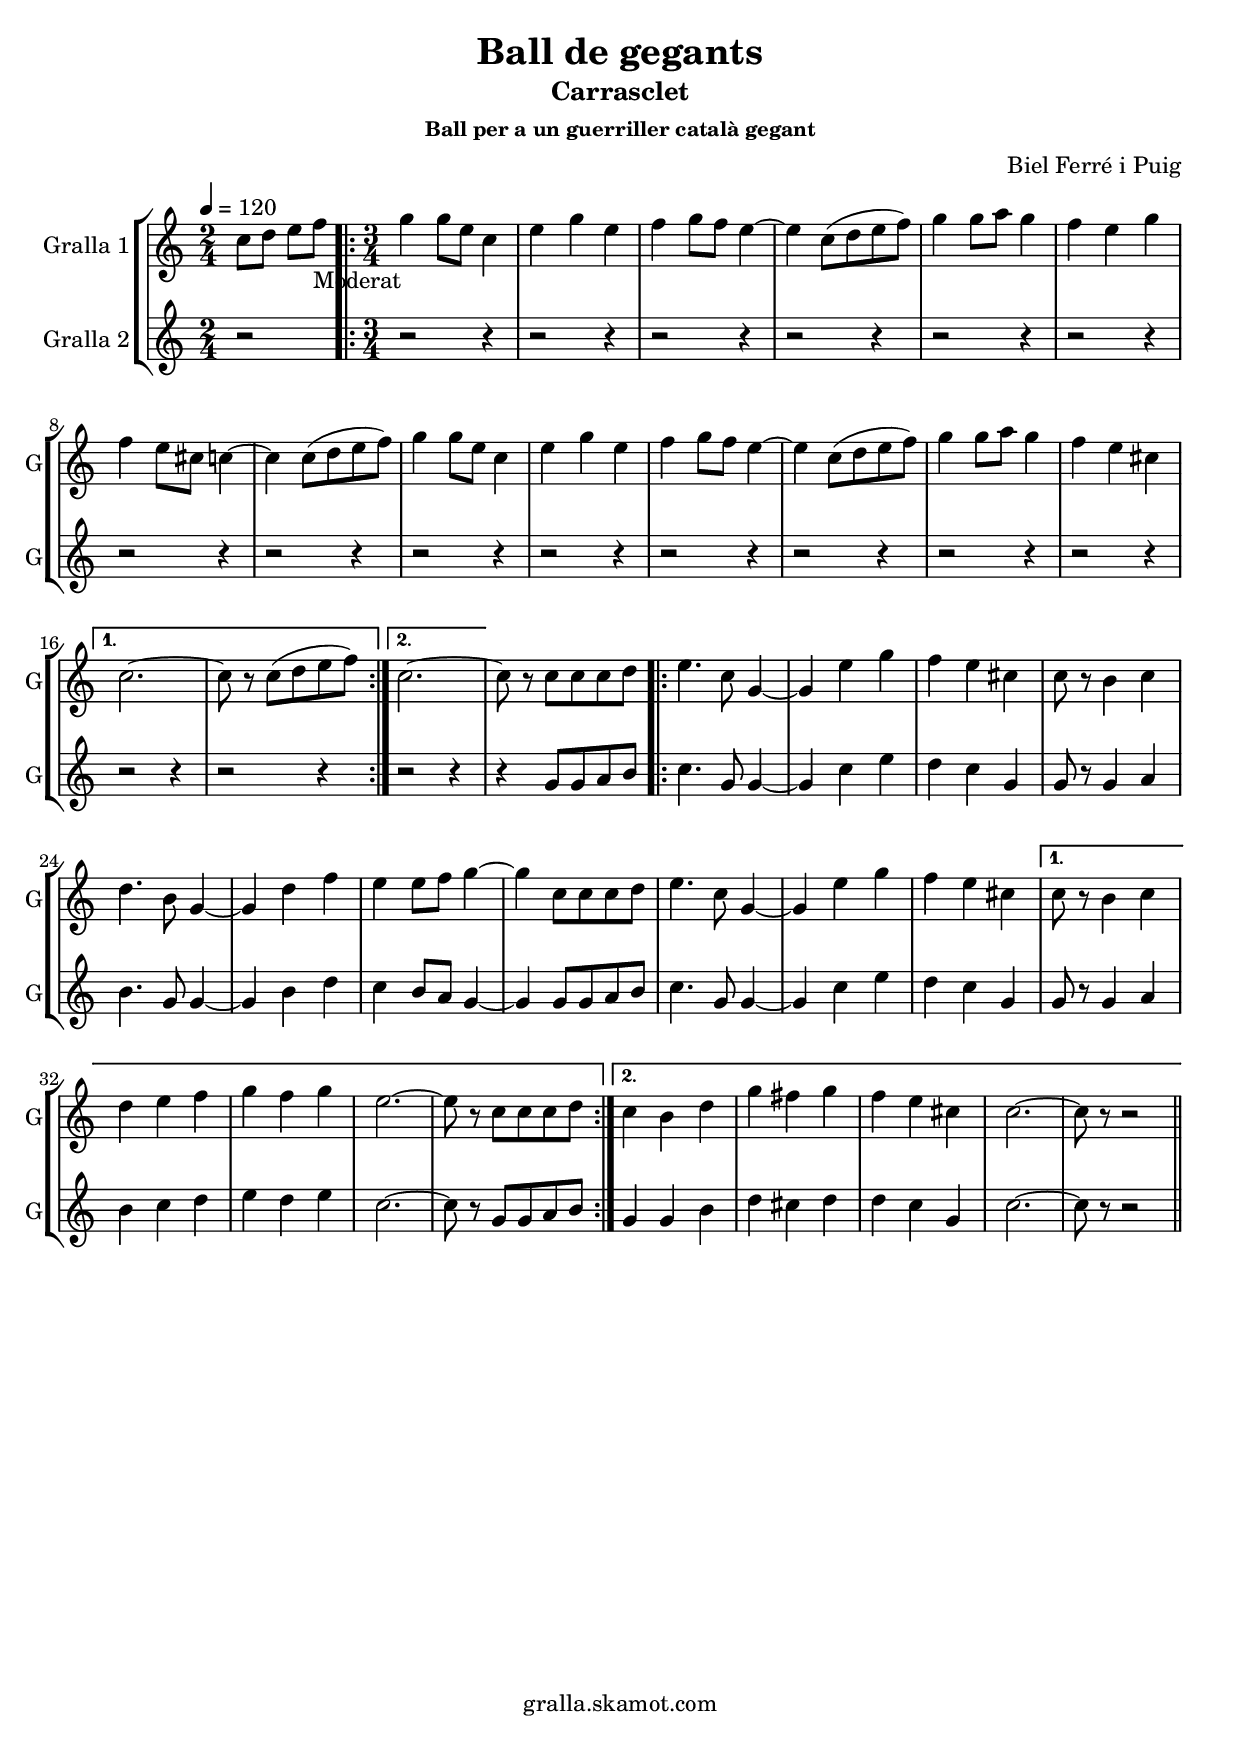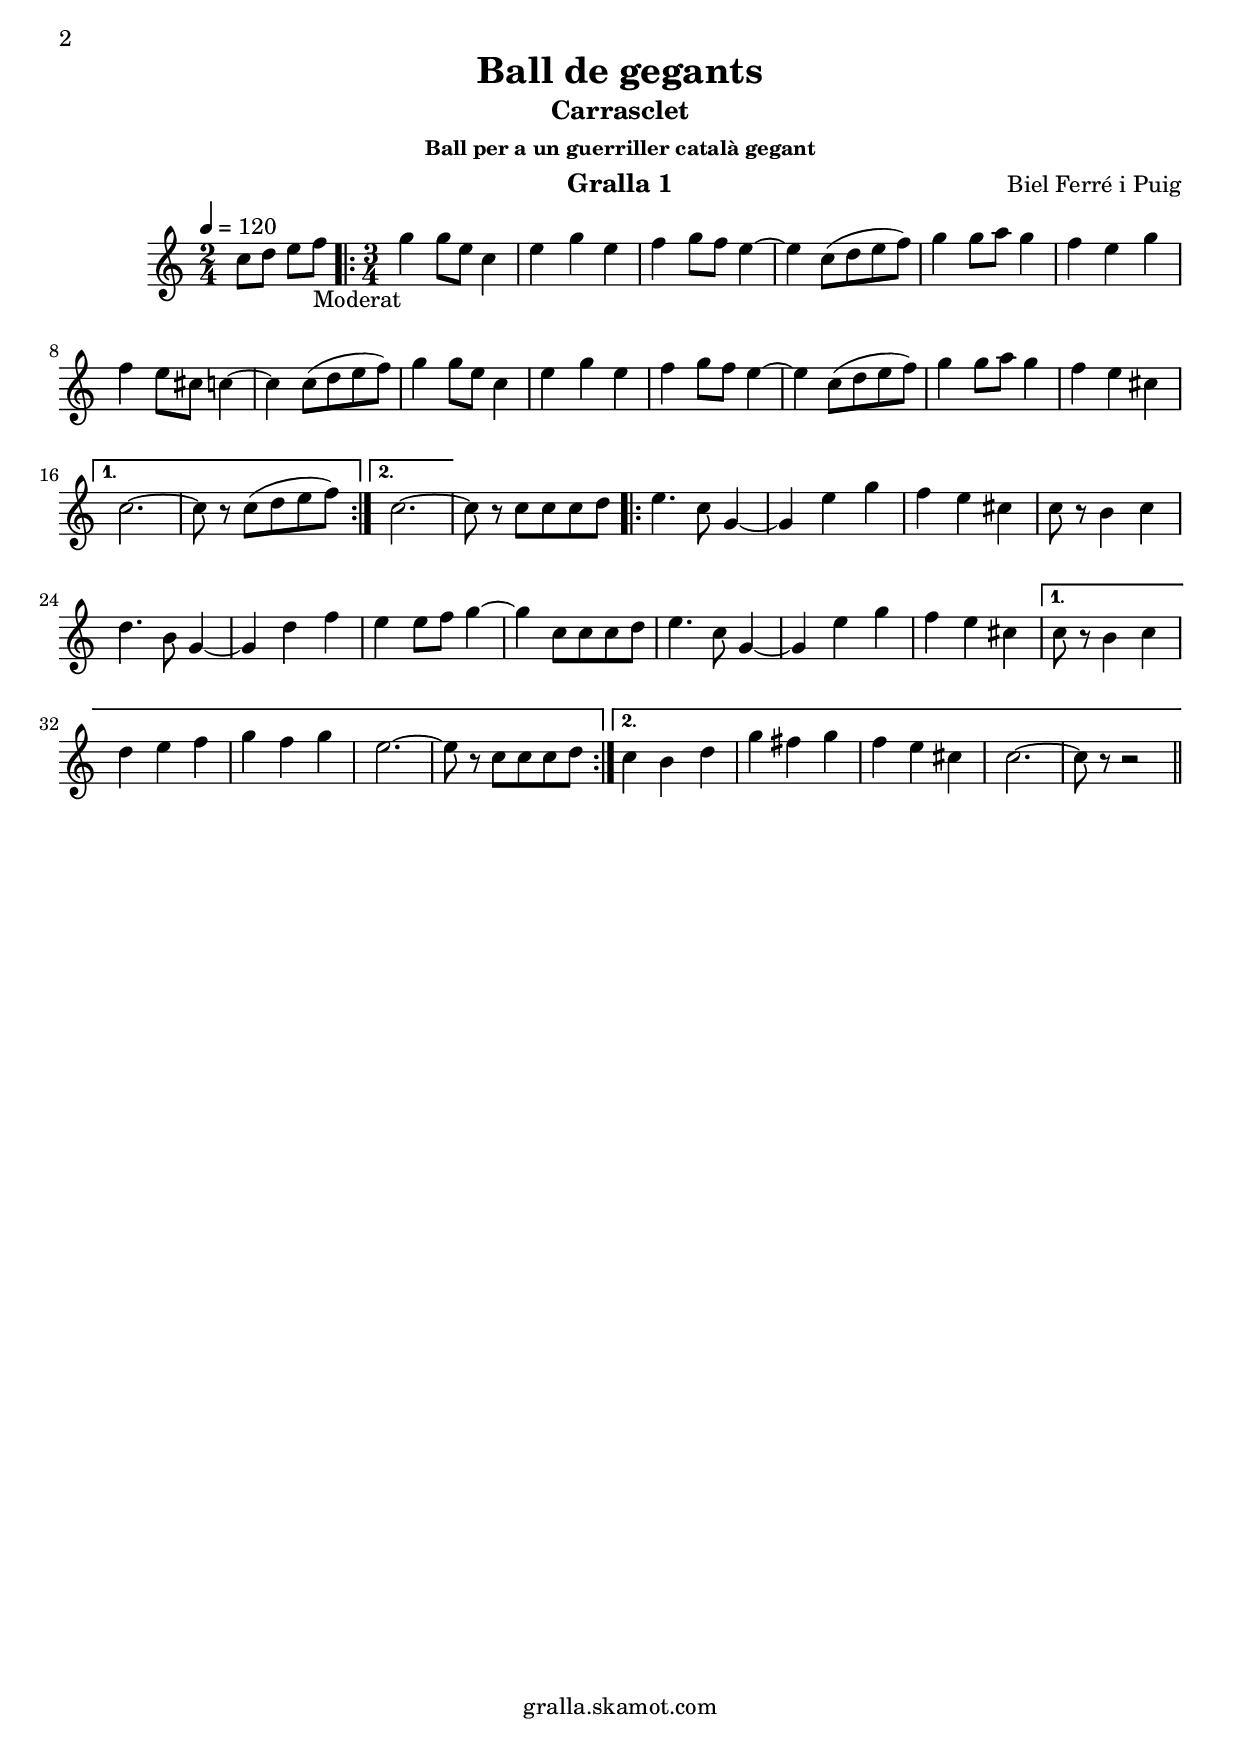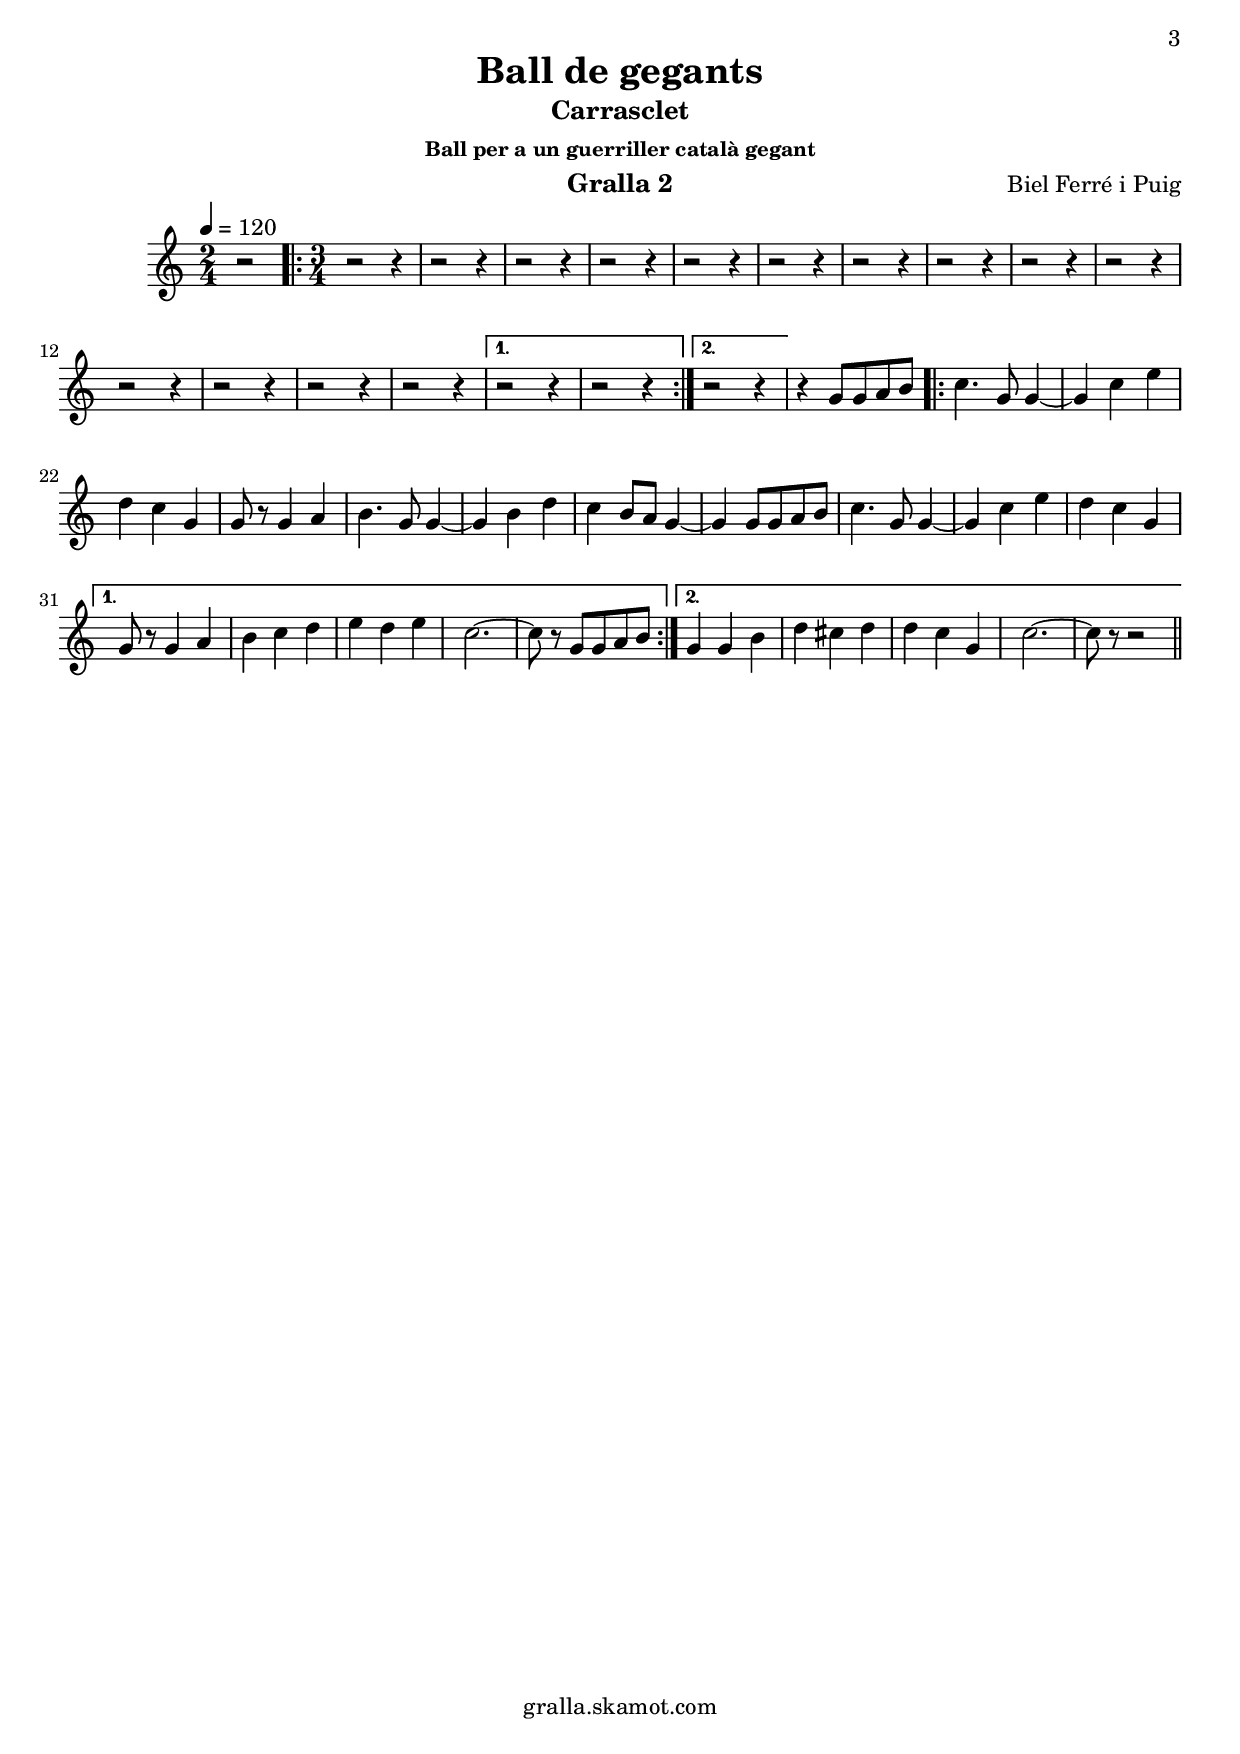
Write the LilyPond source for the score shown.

\version "2.16.2"

\header {
  dedication=""
  title="Ball de gegants"
  subtitle="Carrasclet"
  subsubtitle="Ball per a un guerriller català gegant"
  poet=""
  meter=""
  piece=""
  composer="Biel Ferré i Puig"
  arranger=""
  opus=""
  instrument=""
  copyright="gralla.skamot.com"
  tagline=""
}

liniaroAa =
\relative c''
{
  \tempo 4=120
  \clef treble
  \key c \major
  \time 2/4
  c8 d e f _"Moderat"   |
  \time 3/4   \repeat volta 2 { g4 g8 e c4  |
  e4 g e  |
  f4 g8 f e4 ~  |
  %05
  e4 c8 ( d e f )  |
  g4 g8 a g4  |
  f4 e g  |
  f4 e8 cis c4 ~  |
  c4 c8 ( d e f )  |
  %10
  g4 g8 e c4  |
  e4 g e  |
  f4 g8 f e4 ~  |
  e4 c8 ( d e f )  |
  g4 g8 a g4  |
  %15
  f4 e cis }
  \alternative { { c2. ~  |
  c8 r c ( d e f ) }
  { c2. ~ } }
  c8 r c c c d  |
  %20
  \repeat volta 2 { e4. c8 g4 ~  |
  g4 e' g  |
  f4 e cis  |
  c8 r b4 c  |
  d4. b8 g4 ~  |
  %25
  g4 d' f  |
  e4 e8 f g4 ~  |
  g4 c,8 c c d  |
  e4. c8 g4 ~  |
  g4 e' g  |
  %30
  f4 e cis }
  \alternative { { c8 r b4 c  |
  d4 e f  |
  g4 f g  |
  e2. ~  |
  %35
  e8 r c c c d }
  { c4 b d  |
  g4 fis g  |
  f4 e cis  |
  c2. ~  |
  %40
  c8 r r2 } } \bar "||" % kompletite
}

liniaroAb =
\relative g'
{
  \tempo 4=120
  \clef treble
  \key c \major
  \time 2/4
  r2  |
  \time 3/4   \repeat volta 2 { r2 r4  |
  r2 r4  |
  r2 r4  |
  %05
  r2 r4  |
  r2 r4  |
  r2 r4  |
  r2 r4  |
  r2 r4  |
  %10
  r2 r4  |
  r2 r4  |
  r2 r4  |
  r2 r4  |
  r2 r4  |
  %15
  r2 r4 }
  \alternative { { r2 r4  |
  r2 r4 }
  { r2 r4 } }
  r4 g8 g a b  |
  %20
  \repeat volta 2 { c4. g8 g4 ~  |
  g4 c e  |
  d4 c g  |
  g8 r g4 a  |
  b4. g8 g4 ~  |
  %25
  g4 b d  |
  c4 b8 a g4 ~  |
  g4 g8 g a b  |
  c4. g8 g4 ~  |
  g4 c e  |
  %30
  d4 c g }
  \alternative { { g8 r g4 a  |
  b4 c d  |
  e4 d e  |
  c2. ~  |
  %35
  c8 r g g a b }
  { g4 g b  |
  d4 cis d  |
  d4 c g  |
  c2. ~  |
  %40
  c8 r r2 } } \bar "||" % kompletite
}

\bookpart {
  \score {
    \new StaffGroup {
      \override Score.RehearsalMark.self-alignment-X = #LEFT
      <<
        \new Staff \with {instrumentName = #"Gralla 1" shortInstrumentName = #"G"} \liniaroAa
        \new Staff \with {instrumentName = #"Gralla 2" shortInstrumentName = #"G"} \liniaroAb
      >>
    }
    \layout {}
  }
  \score { \unfoldRepeats
    \new StaffGroup {
      \override Score.RehearsalMark.self-alignment-X = #LEFT
      <<
        \new Staff \with {instrumentName = #"Gralla 1" shortInstrumentName = #"G"} \liniaroAa
        \new Staff \with {instrumentName = #"Gralla 2" shortInstrumentName = #"G"} \liniaroAb
      >>
    }
    \midi {
      \set Staff.midiInstrument = "oboe"
      \set DrumStaff.midiInstrument = "drums"
    }
  }
}

\bookpart {
  \header {instrument="Gralla 1"}
  \score {
    \new StaffGroup {
      \override Score.RehearsalMark.self-alignment-X = #LEFT
      <<
        \new Staff \liniaroAa
      >>
    }
    \layout {}
  }
  \score { \unfoldRepeats
    \new StaffGroup {
      \override Score.RehearsalMark.self-alignment-X = #LEFT
      <<
        \new Staff \liniaroAa
      >>
    }
    \midi {
      \set Staff.midiInstrument = "oboe"
      \set DrumStaff.midiInstrument = "drums"
    }
  }
}

\bookpart {
  \header {instrument="Gralla 2"}
  \score {
    \new StaffGroup {
      \override Score.RehearsalMark.self-alignment-X = #LEFT
      <<
        \new Staff \liniaroAb
      >>
    }
    \layout {}
  }
  \score { \unfoldRepeats
    \new StaffGroup {
      \override Score.RehearsalMark.self-alignment-X = #LEFT
      <<
        \new Staff \liniaroAb
      >>
    }
    \midi {
      \set Staff.midiInstrument = "oboe"
      \set DrumStaff.midiInstrument = "drums"
    }
  }
}

